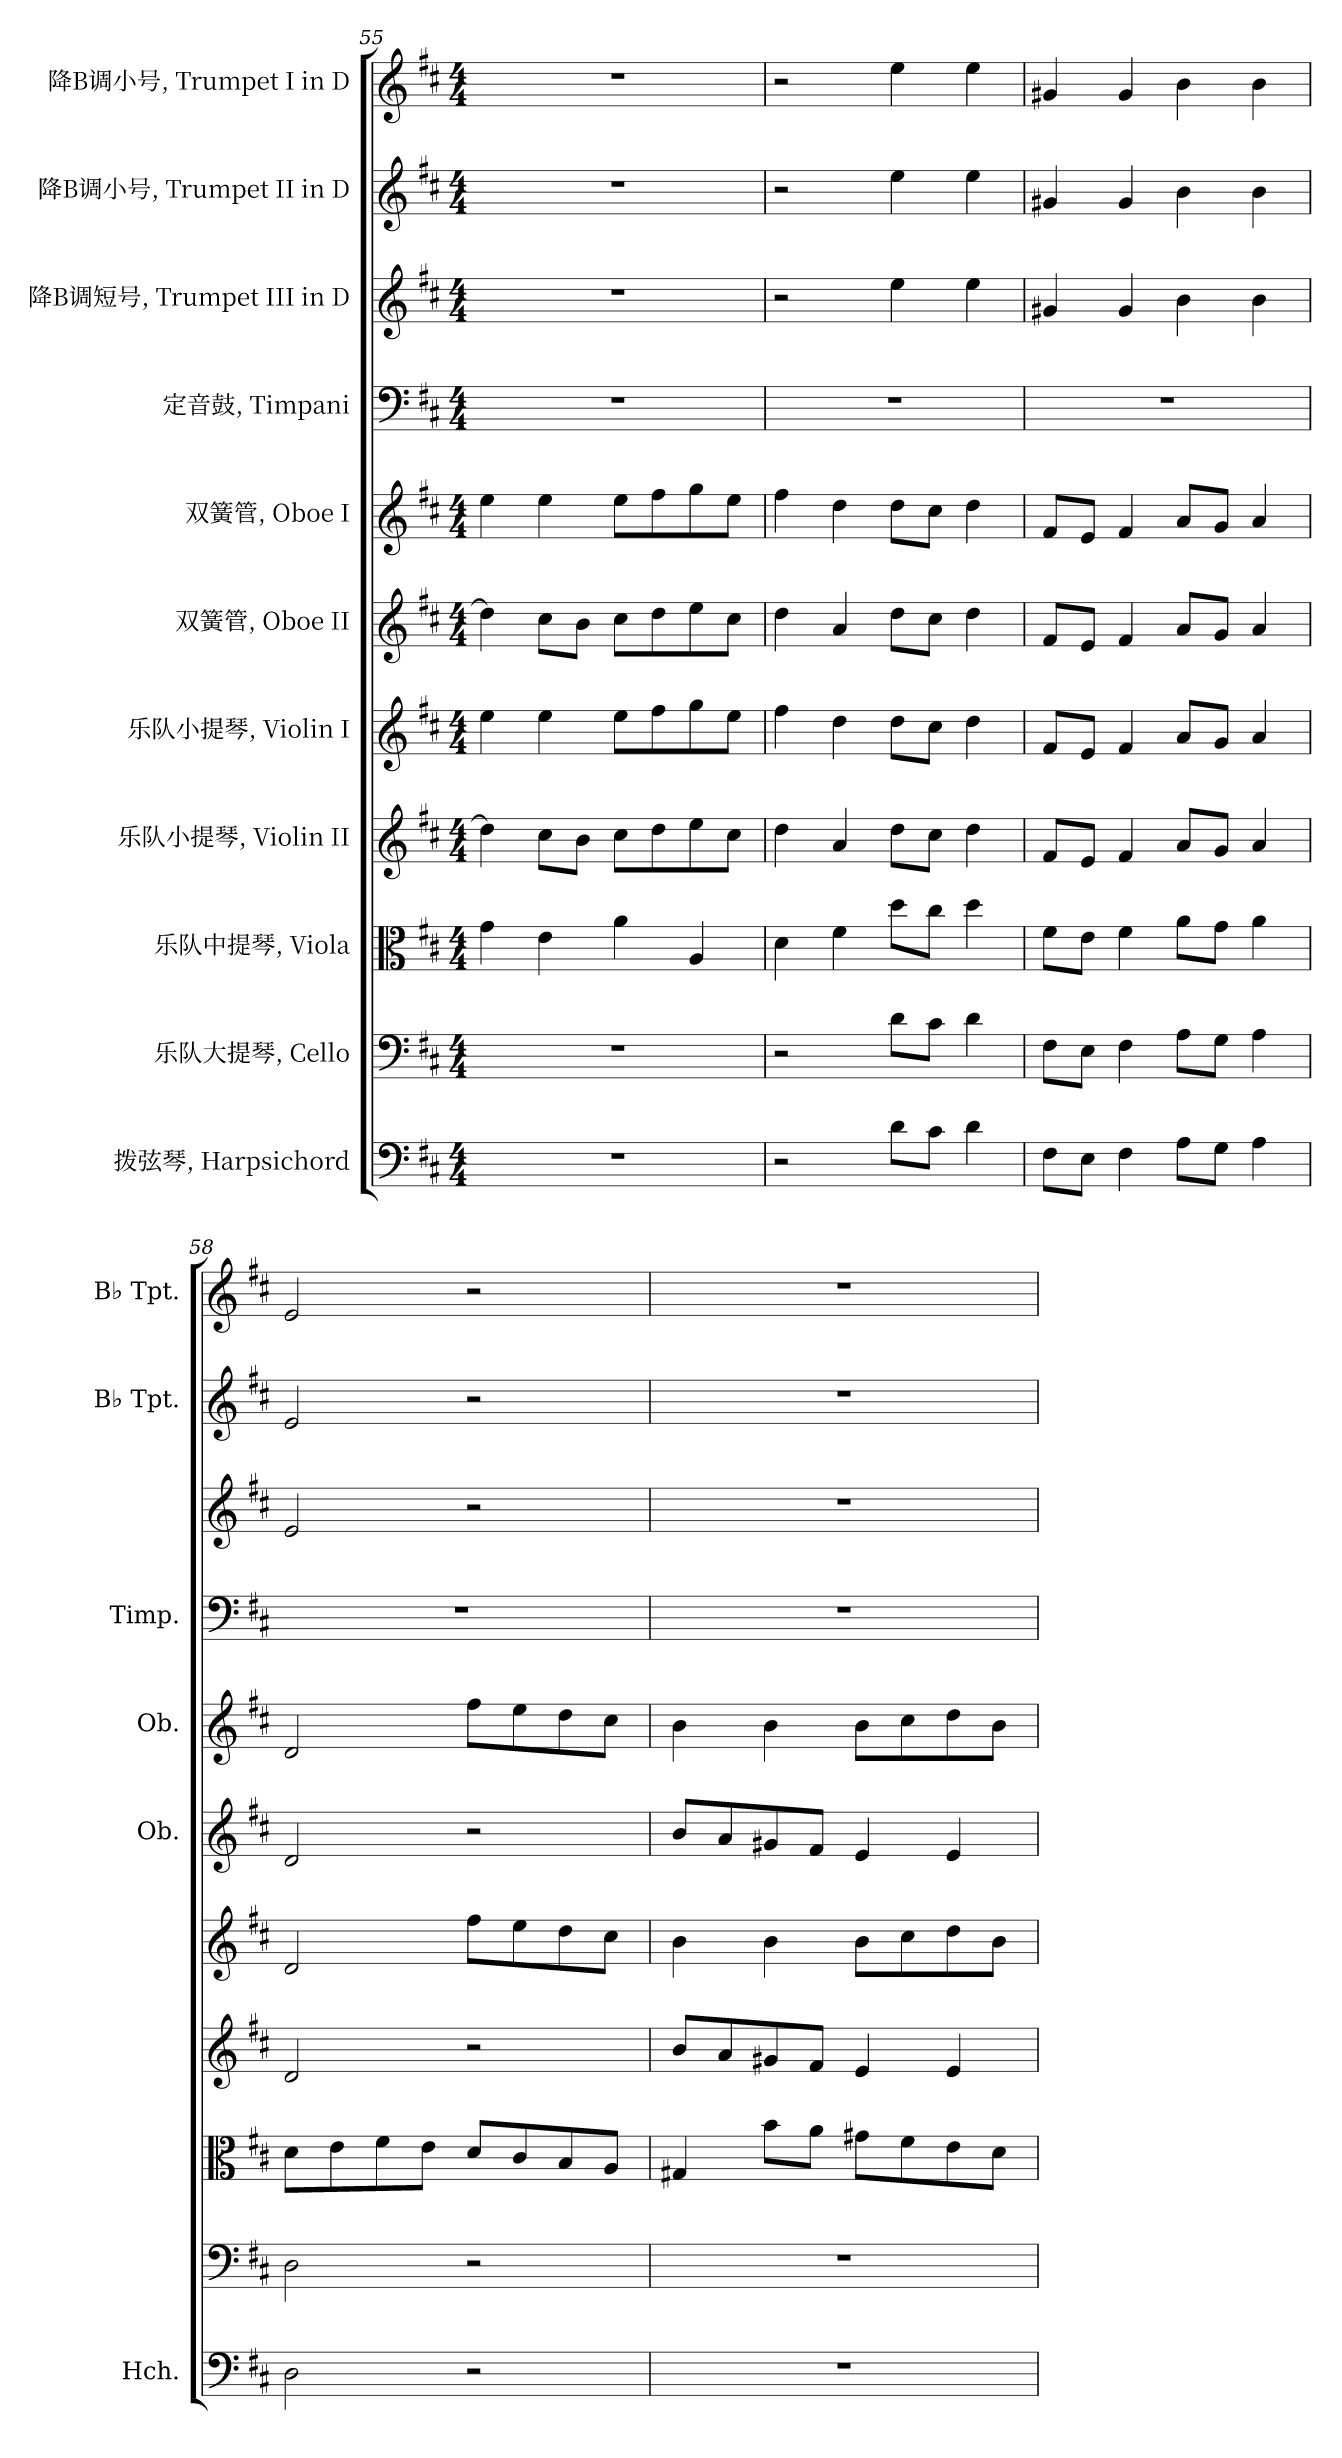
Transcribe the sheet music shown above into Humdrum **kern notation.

**kern	**kern	**kern	**kern	**kern	**kern	**kern	**kern	**kern	**kern	**kern
*part11	*part10	*part9	*part8	*part7	*part6	*part5	*part4	*part3	*part2	*part1
*staff11	*staff10	*staff9	*staff8	*staff7	*staff6	*staff5	*staff4	*staff3	*staff2	*staff1
*I"拨弦琴, Harpsichord	*I"乐队大提琴, Cello	*I"乐队中提琴, Viola	*I"乐队小提琴, Violin II	*I"乐队小提琴, Violin I	*I"双簧管, Oboe II	*I"双簧管, Oboe I	*I"定音鼓, Timpani	*I"降B调短号, Trumpet III in D	*I"降B调小号, Trumpet II in D	*I"降B调小号, Trumpet I in D
*I'Hch.	*	*	*	*	*I'Ob.	*I'Ob.	*I'Timp.	*	*I'B♭ Tpt.	*I'B♭ Tpt.
*clefF4	*clefF4	*clefC3	*clefG2	*clefG2	*clefG2	*clefG2	*clefF4	*clefG2	*clefG2	*clefG2
*	*	*	*	*	*	*	*	*ITrd1c2	*ITrd1c2	*ITrd1c2
*k[f#c#]	*k[f#c#]	*k[f#c#]	*k[f#c#]	*k[f#c#]	*k[f#c#]	*k[f#c#]	*k[f#c#]	*k[]	*k[]	*k[]
*M4/4	*M4/4	*M4/4	*M4/4	*M4/4	*M4/4	*M4/4	*M4/4	*M4/4	*M4/4	*M4/4
=55	=55	=55	=55	=55	=55	=55	=55	=55	=55	=55
1r	1r	4g\	4dd\]	4ee\	4dd\]	4ee\	1r	1r	1r	1r
.	.	4e\	8cc#\L	4ee\	8cc#\L	4ee\	.	.	.	.
.	.	.	8b\J	.	8b\J	.	.	.	.	.
.	.	4a\	8cc#\L	8ee\L	8cc#\L	8ee\L	.	.	.	.
.	.	.	8dd\	8ff#\	8dd\	8ff#\	.	.	.	.
.	.	4A/	8ee\	8gg\	8ee\	8gg\	.	.	.	.
.	.	.	8cc#\J	8ee\J	8cc#\J	8ee\J	.	.	.	.
=56	=56	=56	=56	=56	=56	=56	=56	=56	=56	=56
2r	2r	4d\	4dd\	4ff#\	4dd\	4ff#\	1r	2r	2r	2r
.	.	4f#\	4a/	4dd\	4a/	4dd\	.	.	.	.
8d\L	8d\L	8dd\L	8dd\L	8dd\L	8dd\L	8dd\L	.	4dd\	4dd\	4dd\
8c#\J	8c#\J	8cc#\J	8cc#\J	8cc#\J	8cc#\J	8cc#\J	.	.	.	.
4d\	4d\	4dd\	4dd\	4dd\	4dd\	4dd\	.	4dd\	4dd\	4dd\
!!LO:PB:g=z
=57	=57	=57	=57	=57	=57	=57	=57	=57	=57	=57
8F#\L	8F#\L	8f#\L	8f#/L	8f#/L	8f#/L	8f#/L	1r	4f#X/	4f#X/	4f#X/
8E\J	8E\J	8e\J	8e/J	8e/J	8e/J	8e/J	.	.	.	.
4F#\	4F#\	4f#\	4f#/	4f#/	4f#/	4f#/	.	4f#/	4f#/	4f#/
8A\L	8A\L	8a\L	8a/L	8a/L	8a/L	8a/L	.	4a\	4a\	4a\
8G\J	8G\J	8g\J	8g/J	8g/J	8g/J	8g/J	.	.	.	.
4A\	4A\	4a\	4a/	4a/	4a/	4a/	.	4a\	4a\	4a\
=58	=58	=58	=58	=58	=58	=58	=58	=58	=58	=58
2D\	2D\	8d\L	2d/	2d/	2d/	2d/	1r	2d/	2d/	2d/
.	.	8e\	.	.	.	.	.	.	.	.
.	.	8f#\	.	.	.	.	.	.	.	.
.	.	8e\J	.	.	.	.	.	.	.	.
2r	2r	8d/L	2r	8ff#\L	2r	8ff#\L	.	2r	2r	2r
.	.	8c#/	.	8ee\	.	8ee\	.	.	.	.
.	.	8B/	.	8dd\	.	8dd\	.	.	.	.
.	.	8A/J	.	8cc#\J	.	8cc#\J	.	.	.	.
=59	=59	=59	=59	=59	=59	=59	=59	=59	=59	=59
1r	1r	4G#X/	8b/L	4b\	8b/L	4b\	1r	1r	1r	1r
.	.	.	8a/	.	8a/	.	.	.	.	.
.	.	8b\L	8g#X/	4b\	8g#X/	4b\	.	.	.	.
.	.	8a\J	8f#/J	.	8f#/J	.	.	.	.	.
.	.	8g#X\L	4e/	8b\L	4e/	8b\L	.	.	.	.
.	.	8f#\	.	8cc#\	.	8cc#\	.	.	.	.
.	.	8e\	4e/	8dd\	4e/	8dd\	.	.	.	.
.	.	8d\J	.	8b\J	.	8b\J	.	.	.	.
=	=	=	=	=	=	=	=	=	=	=
*-	*-	*-	*-	*-	*-	*-	*-	*-	*-	*-
